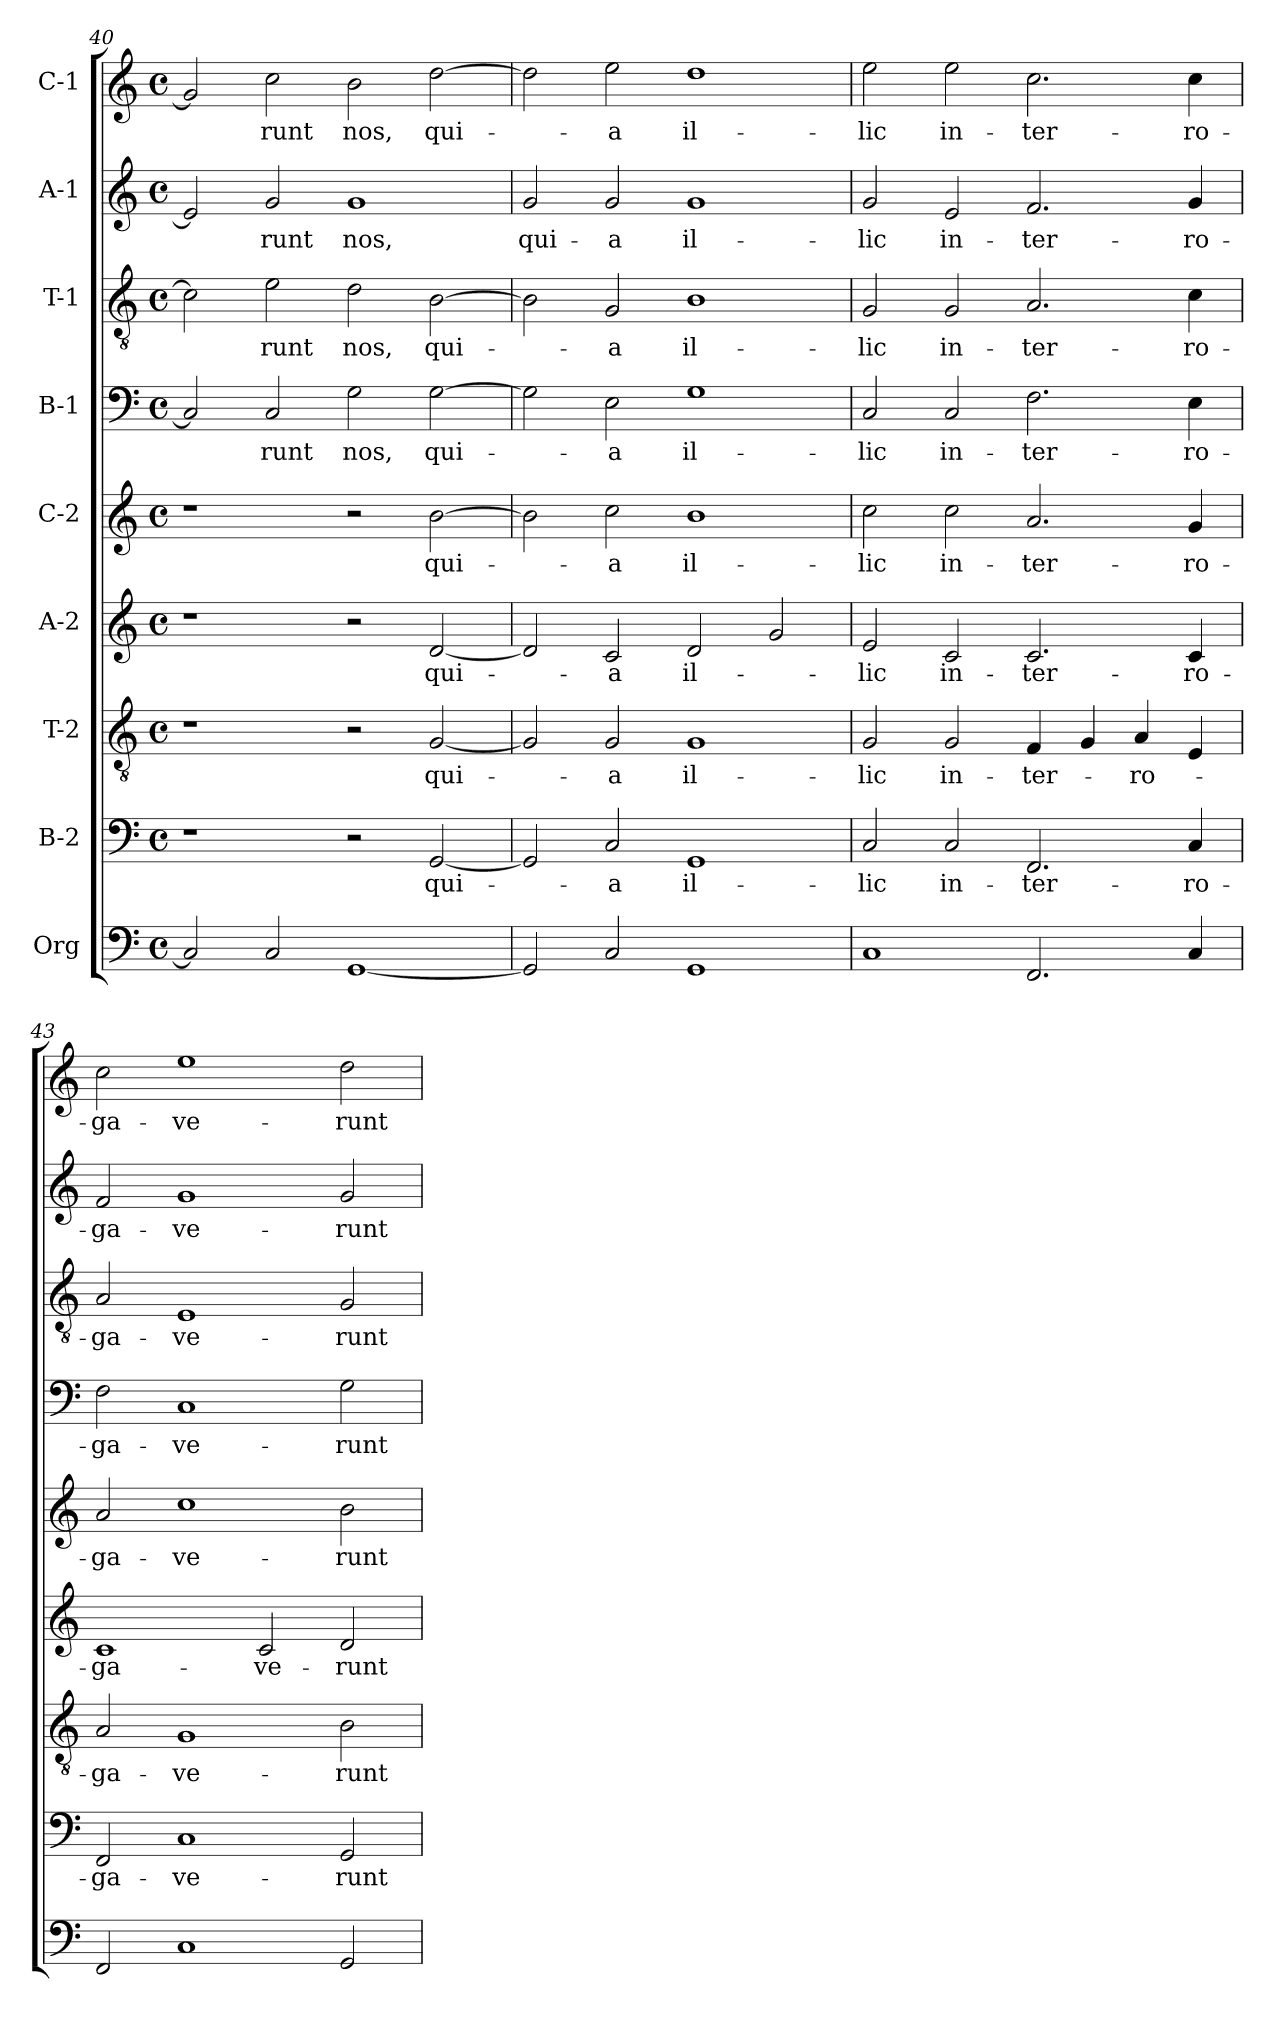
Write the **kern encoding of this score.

**kern	**kern	**text	**kern	**text	**kern	**text	**kern	**text	**kern	**text	**kern	**text	**kern	**text	**kern	**text
*part9	*part8	*part8	*part7	*part7	*part6	*part6	*part5	*part5	*part4	*part4	*part3	*part3	*part2	*part2	*part1	*part1
*staff9	*staff8	*staff8	*staff7	*staff7	*staff6	*staff6	*staff5	*staff5	*staff4	*staff4	*staff3	*staff3	*staff2	*staff2	*staff1	*staff1
*I"Org	*I"B-2	*	*I"T-2	*	*I"A-2	*	*I"C-2	*	*I"B-1	*	*I"T-1	*	*I"A-1	*	*I"C-1	*
*clefF4	*clefF4	*	*clefGv2	*	*clefG2	*	*clefG2	*	*clefF4	*	*clefGv2	*	*clefG2	*	*clefG2	*
*k[]	*k[]	*	*k[]	*	*k[]	*	*k[]	*	*k[]	*	*k[]	*	*k[]	*	*k[]	*
*C:	*C:	*	*C:	*	*C:	*	*C:	*	*C:	*	*C:	*	*C:	*	*C:	*
*M4/4	*M4/4	*	*M4/4	*	*M4/4	*	*M4/4	*	*M4/4	*	*M4/4	*	*M4/4	*	*M4/4	*
*met(c)	*met(c)	*	*met(c)	*	*met(c)	*	*met(c)	*	*met(c)	*	*met(c)	*	*met(c)	*	*met(c)	*
=40	=40	=40	=40	=40	=40	=40	=40	=40	=40	=40	=40	=40	=40	=40	=40	=40
2C/]	1r	.	1r	.	1r	.	1r	.	2C/]	.	2c\]	.	2e/]	.	2g/]	.
!	!	!	!	!	!	!	!	!	!	!LO:LY:b	!	!LO:LY:b	!	!LO:LY:b	!	!LO:LY:b
2C/	.	.	.	.	.	.	.	.	2C/	-runt	2e\	-runt	2g/	-runt	2cc\	-runt
!	!	!	!	!	!	!	!	!	!	!LO:LY:b	!	!LO:LY:b	!	!LO:LY:b	!	!LO:LY:b
[1GG	2r	.	2r	.	2r	.	2r	.	2G\	nos,	2d\	nos,	1g	nos,	2b\	nos,
!	!	!LO:LY:b	!	!LO:LY:b	!	!LO:LY:b	!	!LO:LY:b	!	!LO:LY:b	!	!LO:LY:b	!	!	!	!LO:LY:b
.	[2GG/	qui-	[2G/	qui-	[2d/	qui-	[2b\	qui-	[2G\	qui-	[2B\	qui-	.	.	[2dd\	qui-
=41	=41	=41	=41	=41	=41	=41	=41	=41	=41	=41	=41	=41	=41	=41	=41	=41
!	!	!	!	!	!	!	!	!	!	!	!	!	!	!LO:LY:b	!	!
2GG/]	2GG/]	.	2G/]	.	2d/]	.	2b\]	.	2G\]	.	2B\]	.	2g/	qui-	2dd\]	.
!	!	!LO:LY:b	!	!LO:LY:b	!	!LO:LY:b	!	!LO:LY:b	!	!LO:LY:b	!	!LO:LY:b	!	!LO:LY:b	!	!LO:LY:b
2C/	2C/	-a	2G/	-a	2c/	-a	2cc\	-a	2E\	-a	2G/	-a	2g/	-a	2ee\	-a
!	!	!LO:LY:b	!	!LO:LY:b	!	!LO:LY:b	!	!LO:LY:b	!	!LO:LY:b	!	!LO:LY:b	!	!LO:LY:b	!	!LO:LY:b
1GG	1GG	il-	1G	il-	2d/	il-	1b	il-	1G	il-	1B	il-	1g	il-	1dd	il-
.	.	.	.	.	2g/	.	.	.	.	.	.	.	.	.	.	.
!!LO:PB:g=z
=42	=42	=42	=42	=42	=42	=42	=42	=42	=42	=42	=42	=42	=42	=42	=42	=42
!	!	!LO:LY:b	!	!LO:LY:b	!	!LO:LY:b	!	!LO:LY:b	!	!LO:LY:b	!	!LO:LY:b	!	!LO:LY:b	!	!LO:LY:b
1C	2C/	-lic	2G/	-lic	2e/	-lic	2cc\	-lic	2C/	-lic	2G/	-lic	2g/	-lic	2ee\	-lic
!	!	!LO:LY:b	!	!LO:LY:b	!	!LO:LY:b	!	!LO:LY:b	!	!LO:LY:b	!	!LO:LY:b	!	!LO:LY:b	!	!LO:LY:b
.	2C/	in-	2G/	in-	2c/	in-	2cc\	in-	2C/	in-	2G/	in-	2e/	in-	2ee\	in-
!	!	!LO:LY:b	!	!LO:LY:b	!	!LO:LY:b	!	!LO:LY:b	!	!LO:LY:b	!	!LO:LY:b	!	!LO:LY:b	!	!LO:LY:b
2.FF/	2.FF/	-ter-	4F/	-ter-	2.c/	-ter-	2.a/	-ter-	2.F\	-ter-	2.A/	-ter-	2.f/	-ter-	2.cc\	-ter-
.	.	.	4G/	.	.	.	.	.	.	.	.	.	.	.	.	.
!	!	!	!	!LO:LY:b	!	!	!	!	!	!	!	!	!	!	!	!
.	.	.	4A/	-ro-	.	.	.	.	.	.	.	.	.	.	.	.
!	!	!LO:LY:b	!	!	!	!LO:LY:b	!	!LO:LY:b	!	!LO:LY:b	!	!LO:LY:b	!	!LO:LY:b	!	!LO:LY:b
4C/	4C/	-ro-	4E/	.	4c/	-ro-	4g/	-ro-	4E\	-ro-	4c\	-ro-	4g/	-ro-	4cc\	-ro-
=43	=43	=43	=43	=43	=43	=43	=43	=43	=43	=43	=43	=43	=43	=43	=43	=43
!	!	!LO:LY:b	!	!LO:LY:b	!	!LO:LY:b	!	!LO:LY:b	!	!LO:LY:b	!	!LO:LY:b	!	!LO:LY:b	!	!LO:LY:b
2FF/	2FF/	-ga-	2A/	-ga-	1c	-ga-	2a/	-ga-	2F\	-ga-	2A/	-ga-	2f/	-ga-	2cc\	-ga-
!	!	!LO:LY:b	!	!LO:LY:b	!	!	!	!LO:LY:b	!	!LO:LY:b	!	!LO:LY:b	!	!LO:LY:b	!	!LO:LY:b
1C	1C	-ve-	1G	-ve-	.	.	1cc	-ve-	1C	-ve-	1E	-ve-	1g	-ve-	1ee	-ve-
!	!	!	!	!	!	!LO:LY:b	!	!	!	!	!	!	!	!	!	!
.	.	.	.	.	2c/	-ve-	.	.	.	.	.	.	.	.	.	.
!	!	!LO:LY:b	!	!LO:LY:b	!	!LO:LY:b	!	!LO:LY:b	!	!LO:LY:b	!	!LO:LY:b	!	!LO:LY:b	!	!LO:LY:b
2GG/	2GG/	-runt	2B\	-runt	2d/	-runt	2b\	-runt	2G\	-runt	2G/	-runt	2g/	-runt	2dd\	-runt
=	=	=	=	=	=	=	=	=	=	=	=	=	=	=	=	=
*-	*-	*-	*-	*-	*-	*-	*-	*-	*-	*-	*-	*-	*-	*-	*-	*-
